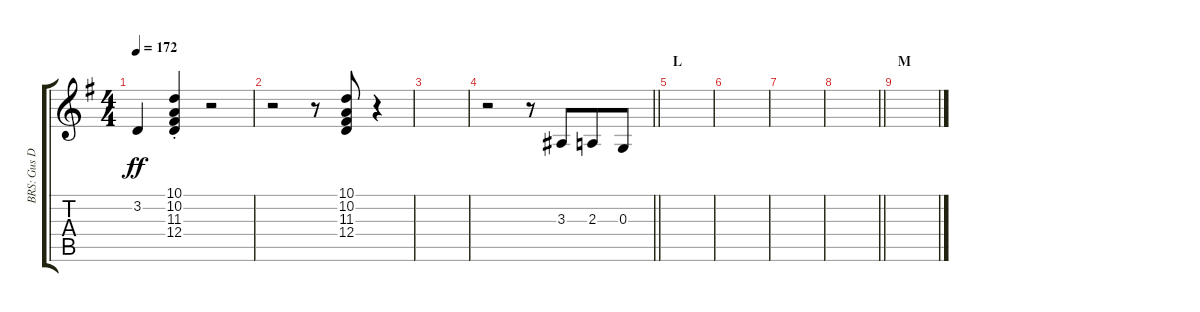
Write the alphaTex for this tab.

\track ("BRS: Gus Dudgeon" "BRS: Gus D") {instrument synthbrass1}
\staff {score tabs}
\tuning (E4 B3 G3 D3 A2 E2) {hide}
\ts (4 4)
\tempo 172
\clef g2
\ks g
3.2.4{dy ff} (10.1{st} 10.2{st} 11.3{st} 12.4{st}).4 r.2 |
r.2 r.8 (10.1 10.2 11.3 12.4).8 r.4 |
|
\barLineRight lightlight
r.2 r.8 3.3.8{beam merge} 2.3.8 0.3.8 |
\section ("" "L")
|
|
|
\barLineRight lightlight
|
\section ("" "M")
